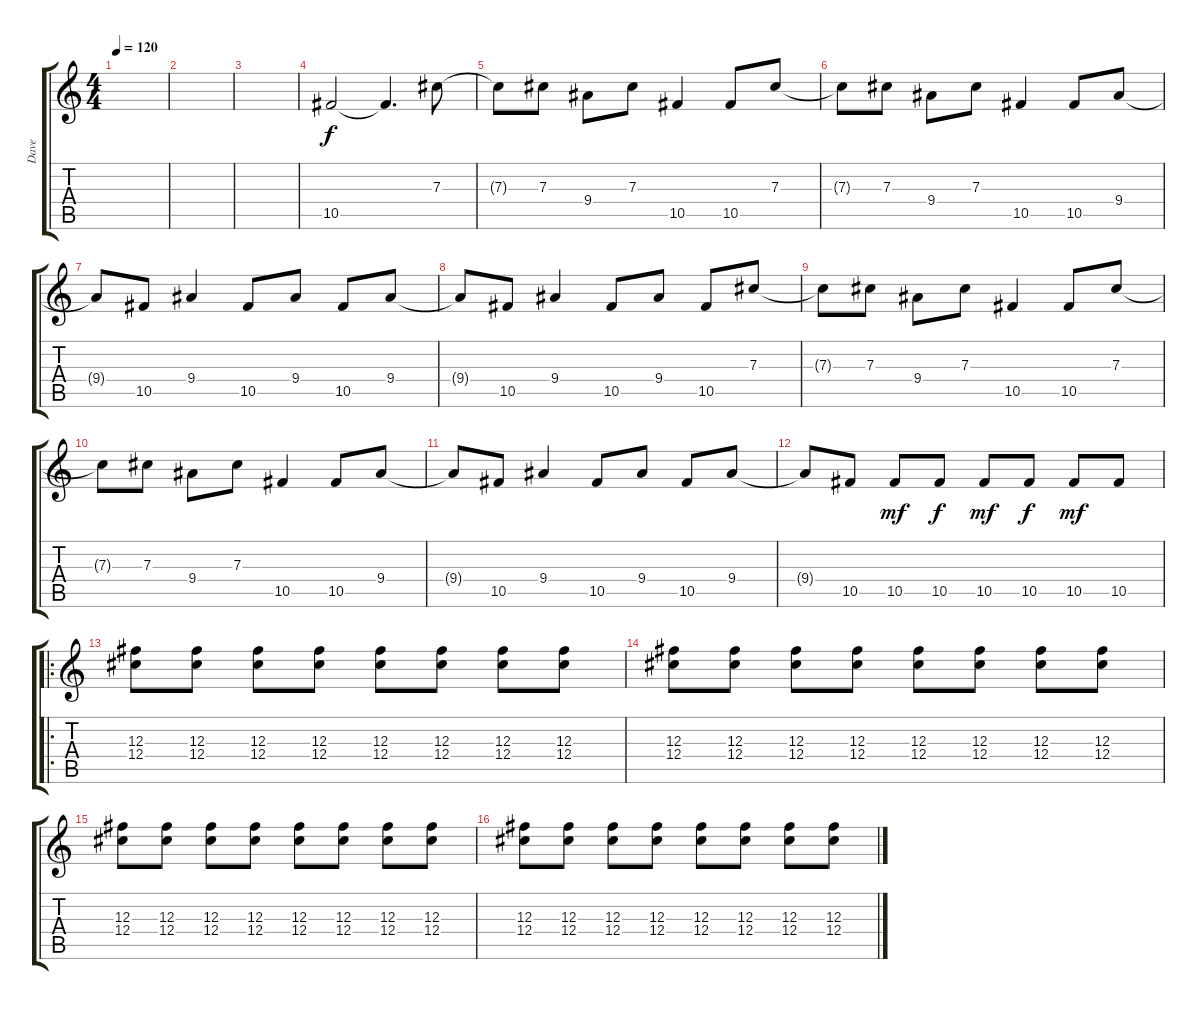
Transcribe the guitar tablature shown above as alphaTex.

\track ("Dave" "Dave") {instrument overdrivenguitar}
\staff {score tabs}
\tuning (Eb4 Bb3 Gb3 Db3 Ab2 Eb2) {hide}
\ts (4 4)
\tempo 120
\clef g2
\ks c
|
|
|
10.5.2{dy f} 10.5{t}.4{d} 7.3.8{volume 12} |
7.3{t}.8 7.3.8 9.4.8 7.3.8 10.5.4 10.5.8 7.3.8 |
7.3{t}.8 7.3.8 9.4.8 7.3.8 10.5.4 10.5.8 9.4.8 |
9.4{t}.8 10.5.8 9.4.4 10.5.8 9.4.8 10.5.8 9.4.8 |
9.4{t}.8 10.5.8 9.4.4 10.5.8 9.4.8 10.5.8 7.3.8 |
7.3{t}.8 7.3.8 9.4.8 7.3.8 10.5.4 10.5.8 7.3.8 |
7.3{t}.8 7.3.8 9.4.8 7.3.8 10.5.4 10.5.8 9.4.8 |
9.4{t}.8 10.5.8 9.4.4 10.5.8 9.4.8 10.5.8 9.4.8 |
9.4{t}.8 10.5.8 10.5.8{dy mf} 10.5.8{dy f} 10.5.8{dy mf} 10.5.8{dy f} 10.5.8{dy mf} 10.5.8 |
\ro
(12.3 12.4).8 (12.3 12.4).8 (12.3 12.4).8 (12.3 12.4).8 (12.3 12.4).8 (12.3 12.4).8 (12.3 12.4).8 (12.3 12.4).8 |
(12.3 12.4).8 (12.3 12.4).8 (12.3 12.4).8 (12.3 12.4).8 (12.3 12.4).8 (12.3 12.4).8 (12.3 12.4).8 (12.3 12.4).8 |
(12.3 12.4).8 (12.3 12.4).8 (12.3 12.4).8 (12.3 12.4).8 (12.3 12.4).8 (12.3 12.4).8 (12.3 12.4).8 (12.3 12.4).8 |
(12.3 12.4).8 (12.3 12.4).8 (12.3 12.4).8 (12.3 12.4).8 (12.3 12.4).8 (12.3 12.4).8 (12.3 12.4).8 (12.3 12.4).8
